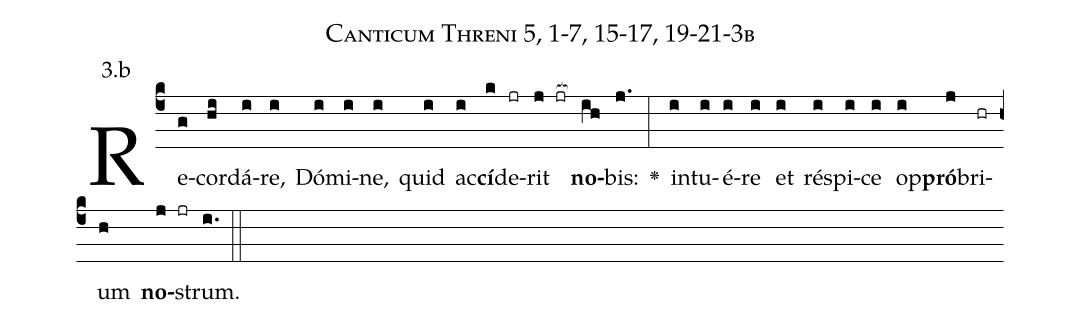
name: Canticum Threni 5, 1-7, 15-17, 19-21-3b;
annotation: 3.b;
%%
(c4)Re(g)cor(hi)dá(i)re,(i) Dó(i)mi(i)ne,(i) quid(i) ac(i)<b>cí</b>(k)de(jr)rit(j jr[ocb:1{]) <b>no</b>(ih[ocb:0}])bis:(j.) <v>\greheightstar</v>(:) in(i)tu(i)é(i)re(i) et(i) ré(i)spi(i)ce(i) op(i)<b>pró</b>(j)bri(hr)um(h) <b>no</b>(j jr)strum.(i.) (::)


%E(i) u(i) o(j) u(h) a(j) e.(i.) (::)
